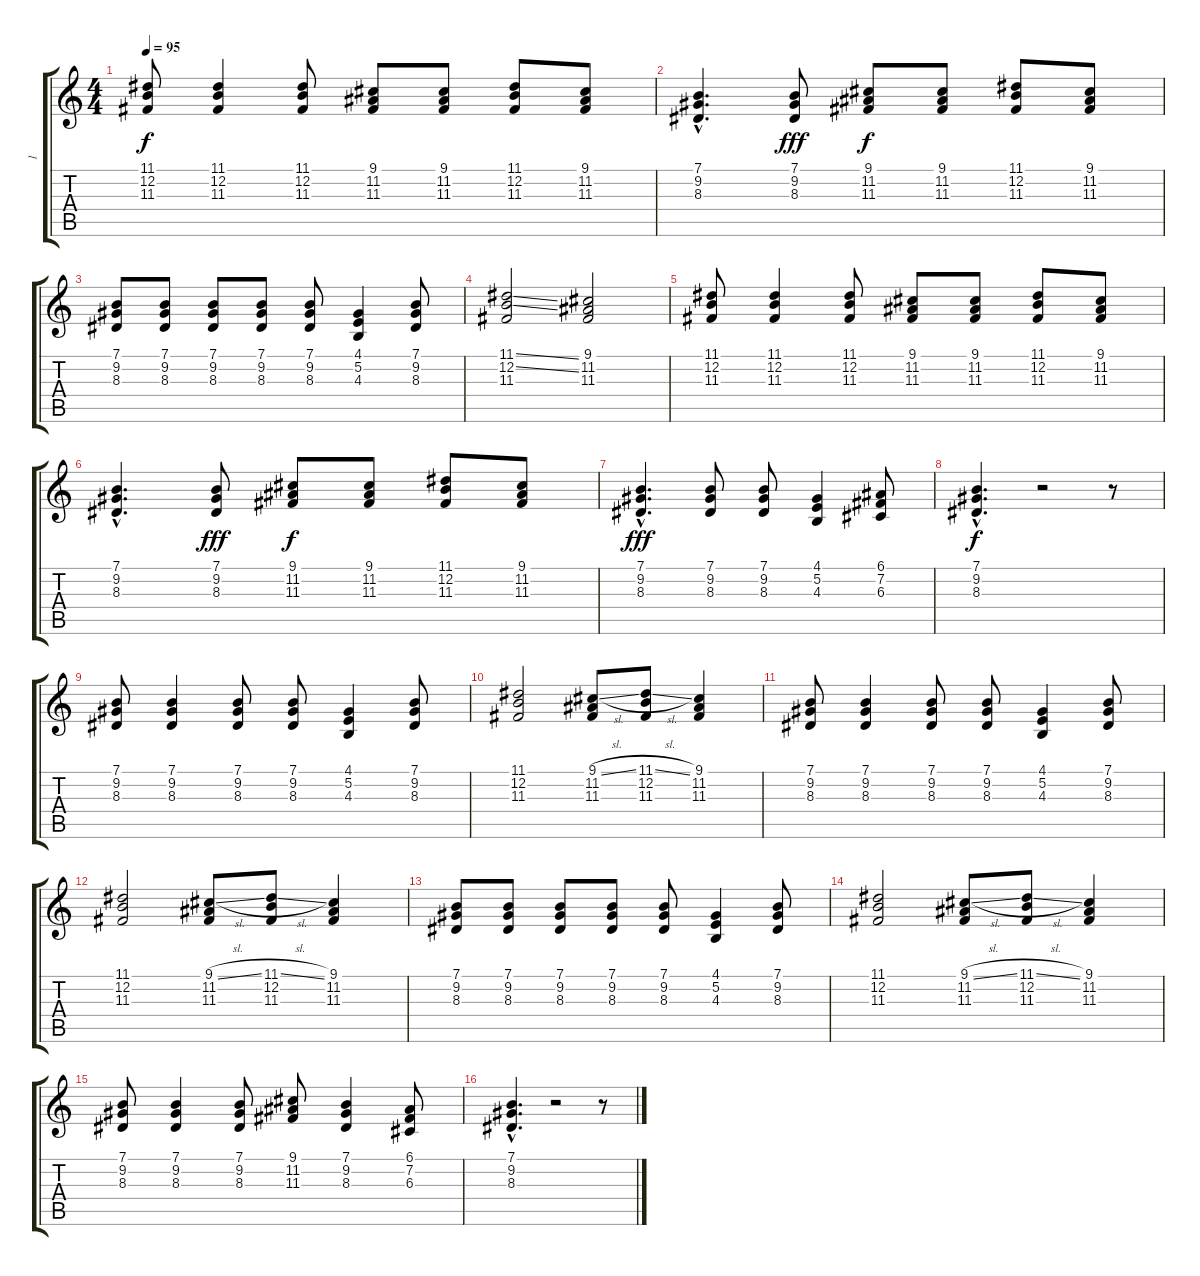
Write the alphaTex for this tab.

\track ("1" "1") {instrument choiraahs}
\staff {score tabs}
\tuning (E4 B3 G3 D3 A2 E2) {hide}
\ts (4 4)
\tempo 95
\clef g2
\ks c
(11.1 12.2 11.3).8{dy f} (11.1 12.2 11.3).4 (11.1 12.2 11.3).8 (9.1 11.2 11.3).8 (9.1 11.2 11.3).8 (11.1 12.2 11.3).8 (9.1 11.2 11.3).8 |
(7.1{hac} 9.2{hac} 8.3{hac}).4{d} (7.1 9.2 8.3).8{dy fff} (9.1 11.2 11.3).8{dy f} (9.1 11.2 11.3).8 (11.1 12.2 11.3).8 (9.1 11.2 11.3).8 |
(7.1 9.2 8.3).8 (7.1 9.2 8.3).8 (7.1 9.2 8.3).8 (7.1 9.2 8.3).8 (7.1 9.2 8.3).8 (4.1 5.2 4.3).4 (7.1 9.2 8.3).8 |
(11.1{ss} 12.2{ss} 11.3).2 (9.1 11.2 11.3).2 |
(11.1 12.2 11.3).8 (11.1 12.2 11.3).4 (11.1 12.2 11.3).8 (9.1 11.2 11.3).8 (9.1 11.2 11.3).8 (11.1 12.2 11.3).8 (9.1 11.2 11.3).8 |
(7.1{hac} 9.2{hac} 8.3{hac}).4{d} (7.1 9.2 8.3).8{dy fff} (9.1 11.2 11.3).8{dy f} (9.1 11.2 11.3).8 (11.1 12.2 11.3).8 (9.1 11.2 11.3).8 |
(7.1{hac} 9.2{hac} 8.3{hac}).4{d dy fff} (7.1 9.2 8.3).8 (7.1 9.2 8.3).8 (4.1 5.2 4.3).4 (6.1 7.2 6.3).8 |
(7.1{hac} 9.2{hac} 8.3{hac}).4{d dy f} r.2 r.8 |
(7.1 9.2 8.3).8 (7.1 9.2 8.3).4 (7.1 9.2 8.3).8 (7.1 9.2 8.3).8 (4.1 5.2 4.3).4 (7.1 9.2 8.3).8 |
(11.1 12.2 11.3).2 (9.1{sl} 11.2 11.3).8 (11.1{sl} 12.2 11.3).8 (9.1 11.2 11.3).4 |
(7.1 9.2 8.3).8 (7.1 9.2 8.3).4 (7.1 9.2 8.3).8 (7.1 9.2 8.3).8 (4.1 5.2 4.3).4 (7.1 9.2 8.3).8 |
(11.1 12.2 11.3).2 (9.1{sl} 11.2 11.3).8 (11.1{sl} 12.2 11.3).8 (9.1 11.2 11.3).4 |
(7.1 9.2 8.3).8 (7.1 9.2 8.3).8 (7.1 9.2 8.3).8 (7.1 9.2 8.3).8 (7.1 9.2 8.3).8 (4.1 5.2 4.3).4 (7.1 9.2 8.3).8 |
(11.1 12.2 11.3).2 (9.1{sl} 11.2 11.3).8 (11.1{sl} 12.2 11.3).8 (9.1 11.2 11.3).4 |
(7.1 9.2 8.3).8 (7.1 9.2 8.3).4 (7.1 9.2 8.3).8 (9.1 11.2 11.3).8 (7.1 9.2 8.3).4 (6.1 7.2 6.3).8 |
(7.1{hac} 9.2{hac} 8.3{hac}).4{d} r.2 r.8
